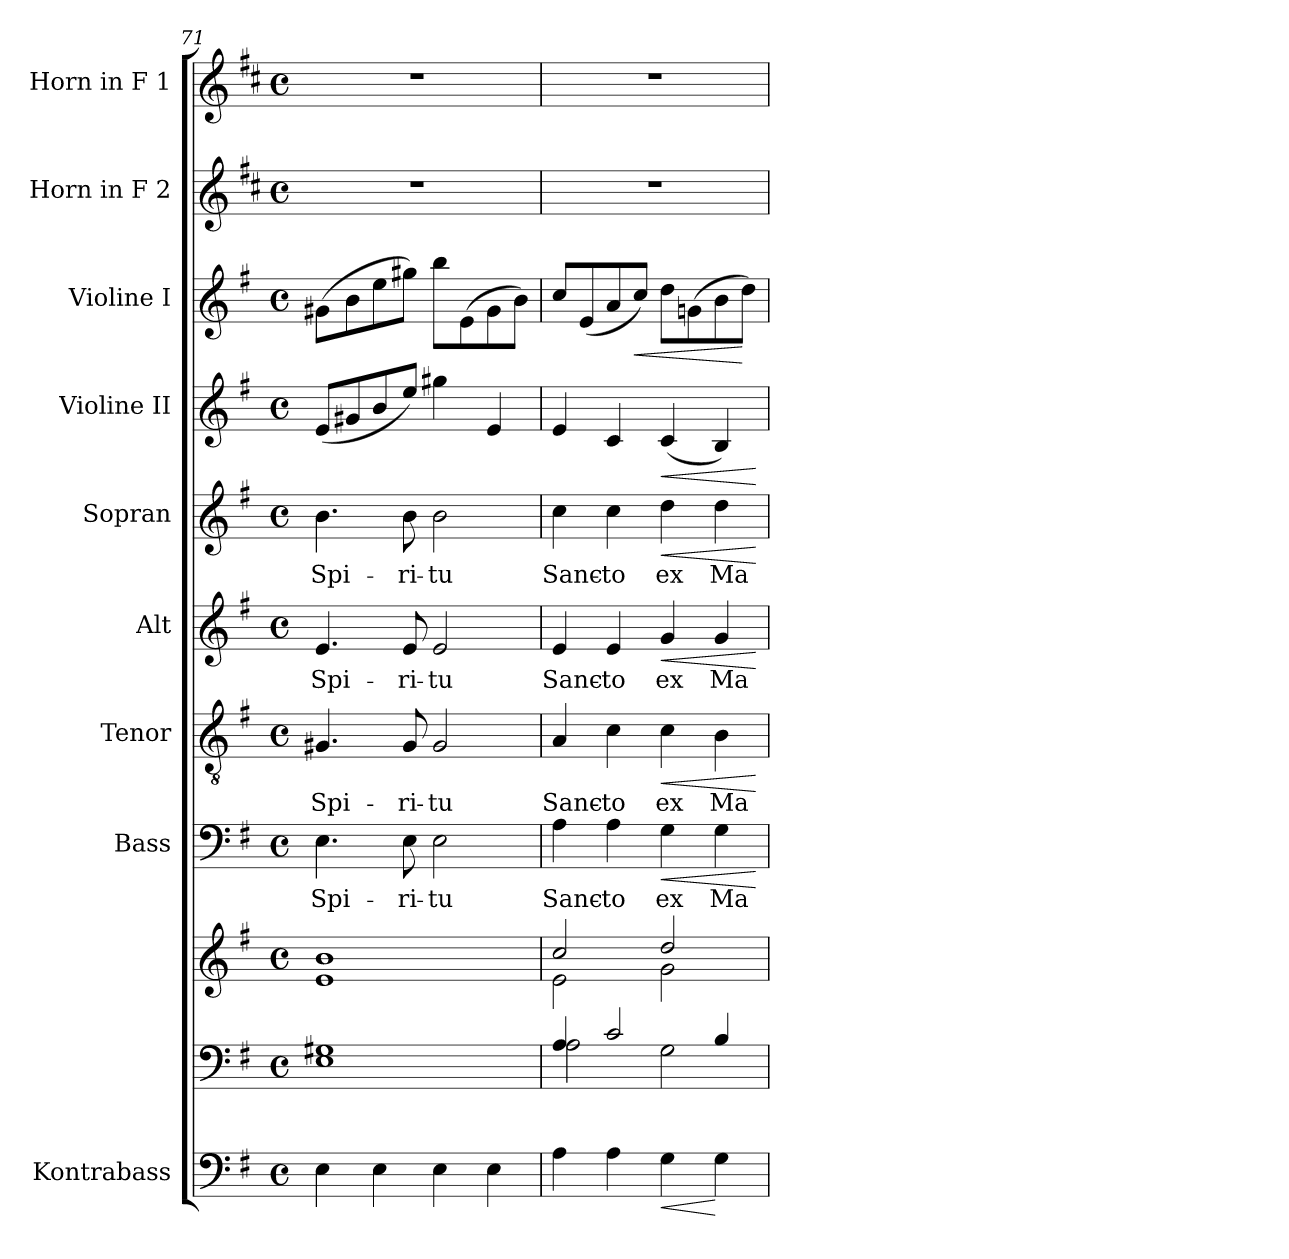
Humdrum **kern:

**kern	**dynam	**kern	**kern	**kern	**text	**dynam	**kern	**text	**dynam	**kern	**text	**dynam	**kern	**text	**dynam	**kern	**dynam	**kern	**dynam	**kern	**kern
*part10	*part10	*part9	*part9	*part8	*part8	*part8	*part7	*part7	*part7	*part6	*part6	*part6	*part5	*part5	*part5	*part4	*part4	*part3	*part3	*part2	*part1
*staff11	*staff11	*staff10	*staff9	*staff8	*staff8	*staff8	*staff7	*staff7	*staff7	*staff6	*staff6	*staff6	*staff5	*staff5	*staff5	*staff4	*staff4	*staff3	*staff3	*staff2	*staff1
*I"Kontrabass	*	*	*	*I"Bass	*	*	*I"Tenor	*	*	*I"Alt	*	*	*I"Sopran	*	*	*I"Violine II	*	*I"Violine I	*	*I"Horn in F 2	*I"Horn in F 1
*I'Kb.	*	*	*	*I'B.	*	*	*I'T.	*	*	*I'A.	*	*	*I'S.	*	*	*I'Vl. II	*	*I'Vl. I	*	*	*
*clefF4	*	*clefF4	*clefG2	*clefF4	*	*	*clefGv2	*	*	*clefG2	*	*	*clefG2	*	*	*clefG2	*	*clefG2	*	*clefG2	*clefG2
*ITrd7c12	*	*	*	*	*	*	*	*	*	*	*	*	*	*	*	*	*	*	*	*ITrd4c7	*ITrd4c7
*k[f#]	*	*k[f#]	*k[f#]	*k[f#]	*	*	*k[f#]	*	*	*k[f#]	*	*	*k[f#]	*	*	*k[f#]	*	*k[f#]	*	*k[f#]	*k[f#]
*G:	*	*G:	*G:	*G:	*	*	*G:	*	*	*G:	*	*	*G:	*	*	*G:	*	*G:	*	*G:	*G:
*M4/4	*	*M4/4	*M4/4	*M4/4	*	*	*M4/4	*	*	*M4/4	*	*	*M4/4	*	*	*M4/4	*	*M4/4	*	*M4/4	*M4/4
*met(c)	*	*met(c)	*met(c)	*met(c)	*	*	*met(c)	*	*	*met(c)	*	*	*met(c)	*	*	*met(c)	*	*met(c)	*	*met(c)	*met(c)
=71	=71	=71	=71	=71	=71	=71	=71	=71	=71	=71	=71	=71	=71	=71	=71	=71	=71	=71	=71	=71	=71
*	*	*^	*^	*	*	*	*	*	*	*	*	*	*	*	*	*	*	*	*	*	*
!	!	!	!	!	!	!	!LO:LY:b	!	!	!LO:LY:b	!	!	!LO:LY:b	!	!	!LO:LY:b	!	!	!	!	!	!	!
4EE\	.	1G#X	1E	1b	1e	4.E\	Spi-	.	4.G#X/	Spi-	.	4.e/	Spi-	.	4.b\	Spi-	.	(<8e/L	.	(>8g#X\L	.	1r	1r
.	.	.	.	.	.	.	.	.	.	.	.	.	.	.	.	.	.	8g#X/	.	8b\	.	.	.
4EE\	.	.	.	.	.	.	.	.	.	.	.	.	.	.	.	.	.	8b/	.	8ee\	.	.	.
!	!	!	!	!	!	!	!LO:LY:b	!	!	!LO:LY:b	!	!	!LO:LY:b	!	!	!LO:LY:b	!	!	!	!	!	!	!
.	.	.	.	.	.	8E\	-ri-	.	8G#/	-ri-	.	8e/	-ri-	.	8b\	-ri-	.	8ee/J)	.	8gg#X\J)	.	.	.
!	!	!	!	!	!	!	!LO:LY:b	!	!	!LO:LY:b	!	!	!LO:LY:b	!	!	!LO:LY:b	!	!	!	!	!	!	!
4EE\	.	.	.	.	.	2E\	-tu	.	2G#/	-tu	.	2e/	-tu	.	2b\	-tu	.	4gg#X\	.	8bb\L	.	.	.
.	.	.	.	.	.	.	.	.	.	.	.	.	.	.	.	.	.	.	.	(>8e\	.	.	.
4EE\	.	.	.	.	.	.	.	.	.	.	.	.	.	.	.	.	.	4e/	.	8g#\	.	.	.
.	.	.	.	.	.	.	.	.	.	.	.	.	.	.	.	.	.	.	.	8b\J)	.	.	.
=72	=72	=72	=72	=72	=72	=72	=72	=72	=72	=72	=72	=72	=72	=72	=72	=72	=72	=72	=72	=72	=72	=72	=72
!	!	!	!	!	!	!	!LO:LY:b	!	!	!LO:LY:b	!	!	!LO:LY:b	!	!	!LO:LY:b	!	!	!	!	!	!	!
4AA\	.	4A/	2A\	2cc/	2e\	4A\	Sanc-	.	4A/	Sanc-	.	4e/	Sanc-	.	4cc\	Sanc-	.	4e/	.	8cc/L	.	1r	1r
.	.	.	.	.	.	.	.	.	.	.	.	.	.	.	.	.	.	.	.	(<8e/	.	.	.
!	!	!	!	!	!	!	!LO:LY:b	!	!	!LO:LY:b	!	!	!LO:LY:b	!	!	!LO:LY:b	!	!	!	!	!	!	!
4AA\	.	2c/	.	.	.	4A\	-to	.	4c\	-to	.	4e/	-to	.	4cc\	-to	.	4c/	.	8a/	.	.	.
!	!	!	!	!	!	!	!	!	!	!	!	!	!	!	!	!	!	!	!	!	!LO:HP:b	!	!
.	.	.	.	.	.	.	.	.	.	.	.	.	.	.	.	.	.	.	.	8cc/J)	<	.	.
!	!LO:HP:b	!	!	!	!	!	!LO:LY:b	!LO:HP:b	!	!LO:LY:b	!LO:HP:b	!	!LO:LY:b	!LO:HP:b	!	!LO:LY:b	!LO:HP:b	!	!LO:HP:b	!	!	!	!
4GG\	<	.	2G\	2dd/	2g\	4G\	ex	<	4c\	ex	<	4g/	ex	<	4dd\	ex	<	(<4c/	<	8dd\L	.	.	.
.	.	.	.	.	.	.	.	.	.	.	.	.	.	.	.	.	.	.	.	(>8gn\	.	.	.
!	!	!	!	!	!	!	!LO:LY:b	!	!	!LO:LY:b	!	!	!LO:LY:b	!	!	!LO:LY:b	!	!	!	!	!	!	!
4GG\	[	4B/	.	.	.	4G\	Ma-	.	4B\	Ma-	.	4g/	Ma-	.	4dd\	Ma-	.	4B/)	.	8b\	.	.	.
.	.	.	.	.	.	.	.	.	.	.	.	.	.	.	.	.	.	.	.	8dd\J)	[	.	.
*	*	*v	*v	*	*	*	*	*	*	*	*	*	*	*	*	*	*	*	*	*	*	*	*
*	*	*	*v	*v	*	*	*	*	*	*	*	*	*	*	*	*	*	*	*	*	*	*
.	.	.	.	.	.	[	.	.	[	.	.	[	.	.	[	.	[	.	.	.	.
=	=	=	=	=	=	=	=	=	=	=	=	=	=	=	=	=	=	=	=	=	=
*-	*-	*-	*-	*-	*-	*-	*-	*-	*-	*-	*-	*-	*-	*-	*-	*-	*-	*-	*-	*-	*-
